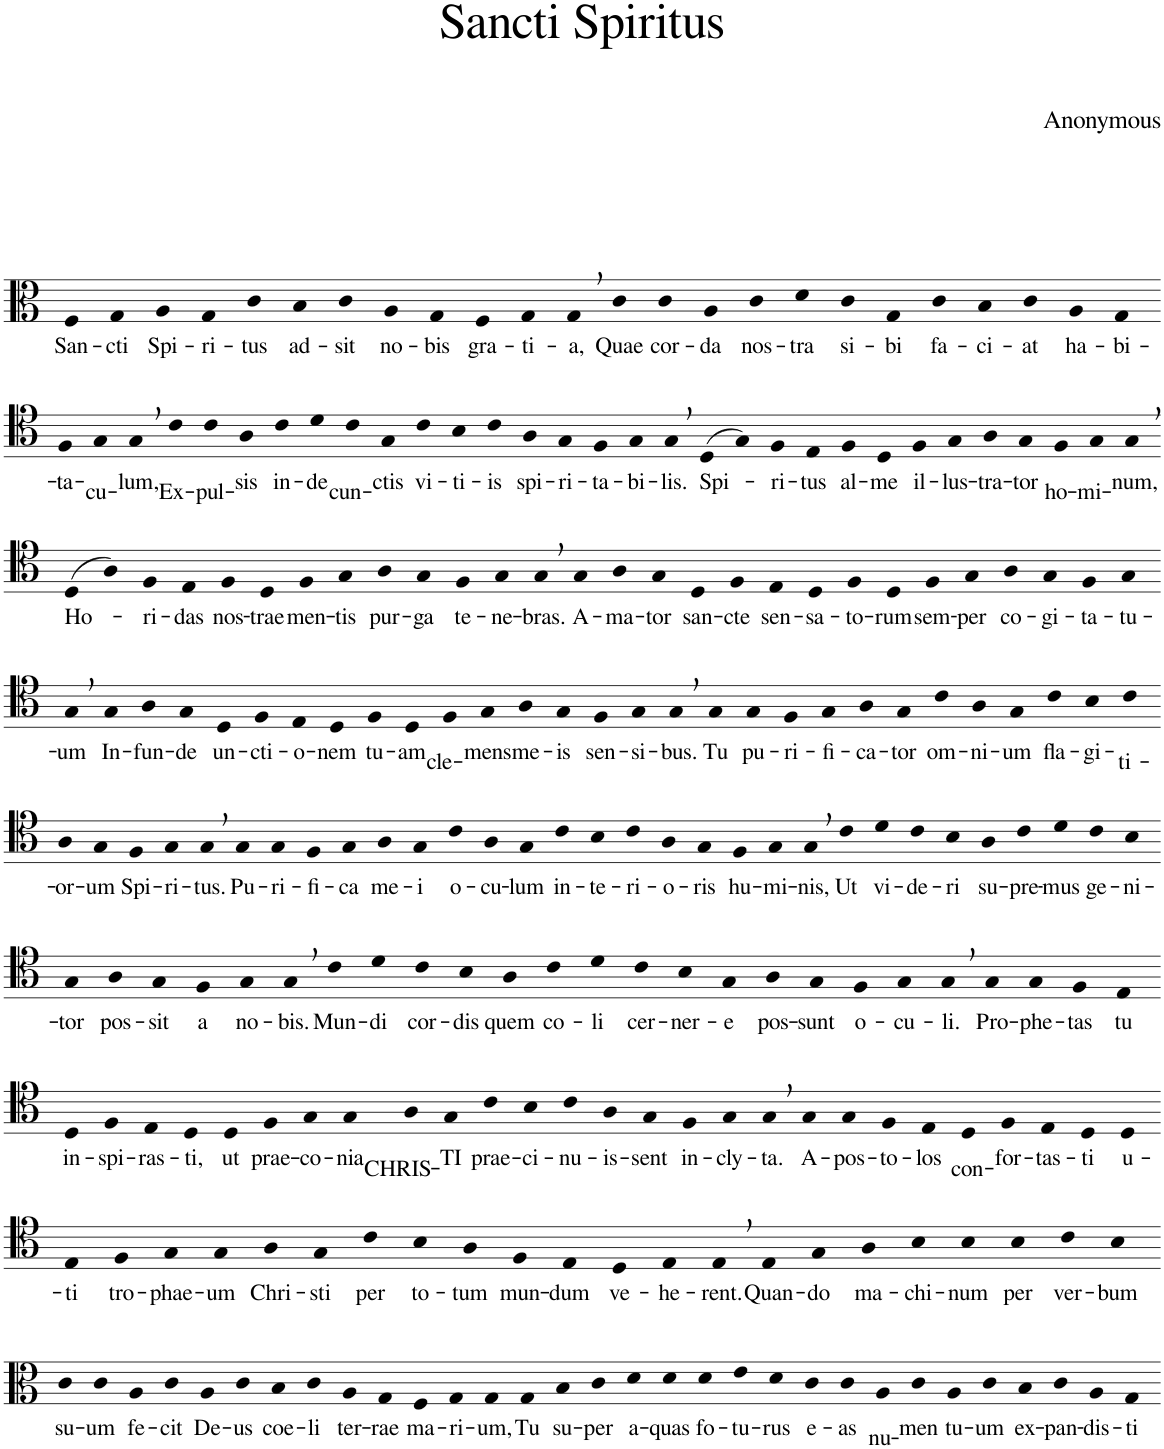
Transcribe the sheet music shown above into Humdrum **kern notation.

**kern	**text
*part1	*part1
*staff1	*staff1
*I"Piano	*
*I'Pno.	*
*clefC3	*
*k[]	*
*M63/4	*
=1	=1
!	!LO:LY:b
4F	San-
!	!LO:LY:b
4G	-cti
!	!LO:LY:b
4A	Spi-
!	!LO:LY:b
4G	-ri-
!	!LO:LY:b
4c	-tus
!	!LO:LY:b
4B	ad-
!	!LO:LY:b
4c	-sit
!	!LO:LY:b
4A	no-
!	!LO:LY:b
4G	-bis
!	!LO:LY:b
4F	gra-
!	!LO:LY:b
4G	-ti-
!	!LO:LY:b
4G,	-a,
!	!LO:LY:b
4c	Quae
!	!LO:LY:b
4c	cor-
!	!LO:LY:b
4A	-da
!	!LO:LY:b
4c	nos-
!	!LO:LY:b
4d	-tra
!	!LO:LY:b
4c	si-
!	!LO:LY:b
4G	-bi
!	!LO:LY:b
4c	fa-
!	!LO:LY:b
4B	-ci-
!	!LO:LY:b
4c	-at
!	!LO:LY:b
4A	ha-
!	!LO:LY:b
4G	-bi-
!!LO:LB:g=z
=2-	=2-
*clefC4	*
!	!LO:LY:b
4F	-ta-
!	!LO:LY:b
4G	-cu-
!	!LO:LY:b
4G,	-lum,
!	!LO:LY:b
4c	Ex-
!	!LO:LY:b
4c	-pul-
!	!LO:LY:b
4A	-sis
!	!LO:LY:b
4c	in-
!	!LO:LY:b
4d	-de
!	!LO:LY:b
4c	cun-
!	!LO:LY:b
4G	-ctis
!	!LO:LY:b
4c	vi-
!	!LO:LY:b
4B	-ti-
!	!LO:LY:b
4c	-is
!	!LO:LY:b
4A	spi-
!	!LO:LY:b
4G	-ri-
!	!LO:LY:b
4F	-ta-
!	!LO:LY:b
4G	-bi-
!	!LO:LY:b
4G,	-lis.
!	!LO:LY:b
(4D	Spi-
4G)	.
!	!LO:LY:b
4F	-ri-
!	!LO:LY:b
4E	-tus
!	!LO:LY:b
4F	al-
!	!LO:LY:b
4D	-me
!	!LO:LY:b
4F	il-
!	!LO:LY:b
4G	-lus-
!	!LO:LY:b
4A	-tra-
!	!LO:LY:b
4G	-tor
!	!LO:LY:b
4F	ho-
!	!LO:LY:b
4G	-mi-
!	!LO:LY:b
4G,	-num,
!!LO:LB:g=z
=3-	=3-
!	!LO:LY:b
(4D	Ho-
4A)	.
!	!LO:LY:b
4F	-ri-
!	!LO:LY:b
4E	-das
!	!LO:LY:b
4F	nos-
!	!LO:LY:b
4D	-trae
!	!LO:LY:b
4F	men-
!	!LO:LY:b
4G	-tis
!	!LO:LY:b
4A	pur-
!	!LO:LY:b
4G	-ga
!	!LO:LY:b
4F	te-
!	!LO:LY:b
4G	-ne-
!	!LO:LY:b
4G,	-bras.
!	!LO:LY:b
4G	A-
!	!LO:LY:b
4A	-ma-
!	!LO:LY:b
4G	-tor
!	!LO:LY:b
4D	san-
!	!LO:LY:b
4F	-cte
!	!LO:LY:b
4E	sen-
!	!LO:LY:b
4D	-sa-
!	!LO:LY:b
4F	-to-
!	!LO:LY:b
4D	-rum
!	!LO:LY:b
4F	sem-
!	!LO:LY:b
4G	-per
!	!LO:LY:b
4A	co-
!	!LO:LY:b
4G	-gi-
!	!LO:LY:b
4F	-ta-
!	!LO:LY:b
4G	-tu-
!!LO:LB:g=z
=4-	=4-
!	!LO:LY:b
4G,	-um
!	!LO:LY:b
4G	In-
!	!LO:LY:b
4A	-fun-
!	!LO:LY:b
4G	-de
!	!LO:LY:b
4D	un-
!	!LO:LY:b
4F	-cti-
!	!LO:LY:b
4E	-o-
!	!LO:LY:b
4D	-nem
!	!LO:LY:b
4F	tu-
!	!LO:LY:b
4D	-am
!	!LO:LY:b
4F	cle-
!	!LO:LY:b
4G	-mens
!	!LO:LY:b
4A	me-
!	!LO:LY:b
4G	-is
!	!LO:LY:b
4F	sen-
!	!LO:LY:b
4G	-si-
!	!LO:LY:b
4G,	-bus.
!	!LO:LY:b
4G	Tu
!	!LO:LY:b
4G	pu-
!	!LO:LY:b
4F	-ri-
!	!LO:LY:b
4G	-fi-
!	!LO:LY:b
4A	-ca-
!	!LO:LY:b
4G	-tor
!	!LO:LY:b
4c	om-
!	!LO:LY:b
4A	-ni-
!	!LO:LY:b
4G	-um
!	!LO:LY:b
4c	fla-
!	!LO:LY:b
4B	-gi-
!	!LO:LY:b
4c	-ti-
!!LO:LB:g=z
=5-	=5-
!	!LO:LY:b
4A	-or-
!	!LO:LY:b
4G	-um
!	!LO:LY:b
4F	Spi-
!	!LO:LY:b
4G	-ri-
!	!LO:LY:b
4G,	-tus.
!	!LO:LY:b
4G	Pu-
!	!LO:LY:b
4G	-ri-
!	!LO:LY:b
4F	-fi-
!	!LO:LY:b
4G	-ca
!	!LO:LY:b
4A	me-
!	!LO:LY:b
4G	-i
!	!LO:LY:b
4c	o-
!	!LO:LY:b
4A	-cu-
!	!LO:LY:b
4G	-lum
!	!LO:LY:b
4c	in-
!	!LO:LY:b
4B	-te-
!	!LO:LY:b
4c	-ri-
!	!LO:LY:b
4A	-o-
!	!LO:LY:b
4G	-ris
!	!LO:LY:b
4F	hu-
!	!LO:LY:b
4G	-mi-
!	!LO:LY:b
4G,	-nis,
!	!LO:LY:b
4c	Ut
!	!LO:LY:b
4d	vi-
!	!LO:LY:b
4c	-de-
!	!LO:LY:b
4B	-ri
!	!LO:LY:b
4A	su-
!	!LO:LY:b
4c	-pre-
!	!LO:LY:b
4d	-mus
!	!LO:LY:b
4c	ge-
!	!LO:LY:b
4B	-ni-
!!LO:LB:g=z
=6-	=6-
!	!LO:LY:b
4G	-tor
!	!LO:LY:b
4A	pos-
!	!LO:LY:b
4G	-sit
!	!LO:LY:b
4F	a
!	!LO:LY:b
4G	no-
!	!LO:LY:b
4G,	-bis.
!	!LO:LY:b
4c	Mun-
!	!LO:LY:b
4d	-di
!	!LO:LY:b
4c	cor-
!	!LO:LY:b
4B	-dis
!	!LO:LY:b
4A	quem
!	!LO:LY:b
4c	co-
!	!LO:LY:b
4d	-li
!	!LO:LY:b
4c	cer-
!	!LO:LY:b
4B	-ner-
!	!LO:LY:b
4G	-e
!	!LO:LY:b
4A	pos-
!	!LO:LY:b
4G	-sunt
!	!LO:LY:b
4F	o-
!	!LO:LY:b
4G	-cu-
!	!LO:LY:b
4G,	-li.
!	!LO:LY:b
4G	Pro-
!	!LO:LY:b
4G	-phe-
!	!LO:LY:b
4F	-tas
!	!LO:LY:b
4E	tu
!!LO:LB:g=z
=7-	=7-
!	!LO:LY:b
4D	in-
!	!LO:LY:b
4F	-spi-
!	!LO:LY:b
4E	-ras-
!	!LO:LY:b
4D	-ti,
!	!LO:LY:b
4D	ut
!	!LO:LY:b
4F	prae-
!	!LO:LY:b
4G	-co-
!	!LO:LY:b
4G	-nia
!	!LO:LY:b
4A	CHRIS-
!	!LO:LY:b
4G	-TI
!	!LO:LY:b
4c	prae-
!	!LO:LY:b
4B	-ci-
!	!LO:LY:b
4c	-nu-
!	!LO:LY:b
4A	-is-
!	!LO:LY:b
4G	-sent
!	!LO:LY:b
4F	in-
!	!LO:LY:b
4G	-cly-
!	!LO:LY:b
4G,	-ta.
!	!LO:LY:b
4G	A-
!	!LO:LY:b
4G	-pos-
!	!LO:LY:b
4F	-to-
!	!LO:LY:b
4E	-los
!	!LO:LY:b
4D	con-
!	!LO:LY:b
4F	-for-
!	!LO:LY:b
4E	-tas-
!	!LO:LY:b
4D	-ti
!	!LO:LY:b
4D	u-
0ryy	.
*clefC3	*
!!LO:LB:g=z
=8-	=8-
!	!LO:LY:b
4E	-ti
!	!LO:LY:b
4F	tro-
!	!LO:LY:b
4G	-phae-
!	!LO:LY:b
4G	-um
!	!LO:LY:b
4A	Chri-
!	!LO:LY:b
4G	-sti
!	!LO:LY:b
4c	per
!	!LO:LY:b
4B	to-
!	!LO:LY:b
4c	-tum
!	!LO:LY:b
4A	mun-
!	!LO:LY:b
4G	-dum
!	!LO:LY:b
4F	ve-
!	!LO:LY:b
4G	-he-
!	!LO:LY:b
4G,	-rent.
!	!LO:LY:b
4G	Quan-
!	!LO:LY:b
4B	-do
!	!LO:LY:b
4c	ma-
!	!LO:LY:b
4d	-chi-
!	!LO:LY:b
4d	-num
!	!LO:LY:b
4d	per
!	!LO:LY:b
4e	ver-
!	!LO:LY:b
4d	-bum
!!LO:LB:g=z
=9-	=9-
!	!LO:LY:b
4c	su-
!	!LO:LY:b
4c	-um
!	!LO:LY:b
4A	fe-
!	!LO:LY:b
4c	-cit
!	!LO:LY:b
4A	De-
!	!LO:LY:b
4c	-us
!	!LO:LY:b
4B	coe-
!	!LO:LY:b
4c	-li
!	!LO:LY:b
4A	ter-
!	!LO:LY:b
4G	-rae
!	!LO:LY:b
4F	ma-
!	!LO:LY:b
4G	-ri-
!	!LO:LY:b
4G	-um,
!	!LO:LY:b
4G	Tu
!	!LO:LY:b
4B	su-
!	!LO:LY:b
4c	-per
!	!LO:LY:b
4d	a-
!	!LO:LY:b
4d	-quas
!	!LO:LY:b
4d	fo-
!	!LO:LY:b
4e	-tu-
!	!LO:LY:b
4d	-rus
!	!LO:LY:b
4c	e-
!	!LO:LY:b
4c	-as
!	!LO:LY:b
4A	nu-
!	!LO:LY:b
4c	-men
!	!LO:LY:b
4A	tu-
!	!LO:LY:b
4c	-um
!	!LO:LY:b
4B	ex-
!	!LO:LY:b
4c	-pan-
!	!LO:LY:b
4A	-dis-
!	!LO:LY:b
4G	-ti
=-	=-
*-	*-
